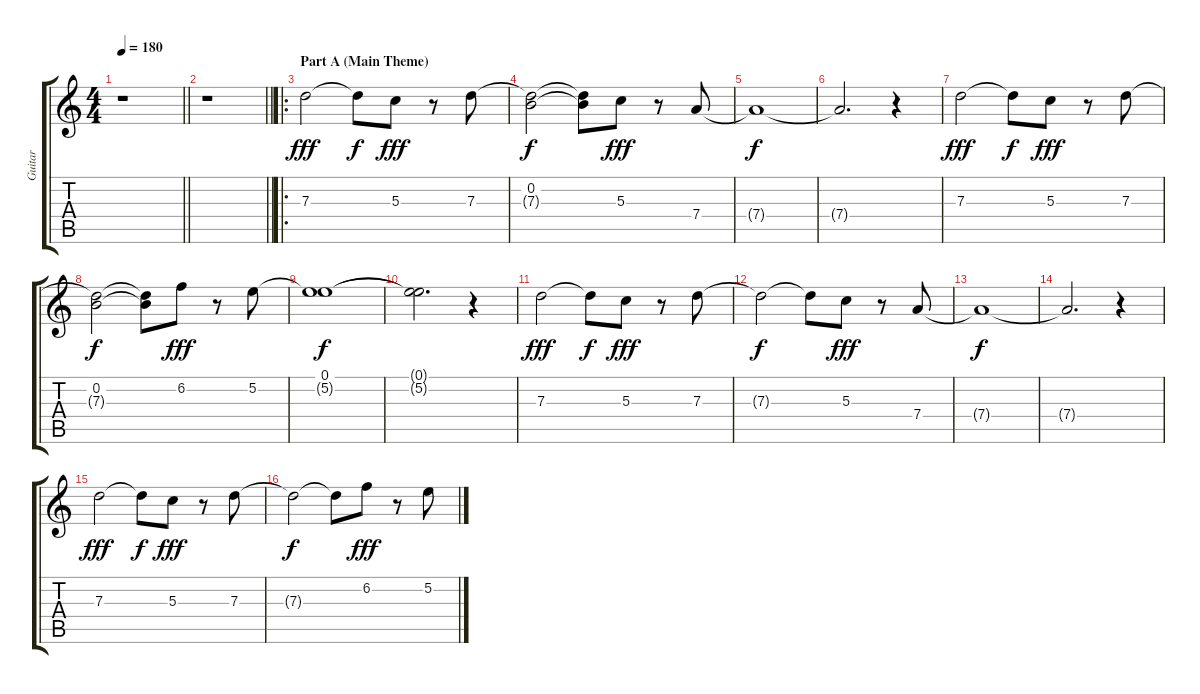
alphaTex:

\track ("Guitar" "Guitar") {instrument overdrivenguitar}
\staff {score tabs}
\tuning (E4 B3 G3 D3 A2 E2) {hide}
\ts (4 4)
\tempo 180
\clef g2
\barLineRight lightlight
\ks c
r.1{dy fff instrument overdrivenguitar} |
\barLineRight lightlight
r.1 |
\ro
\section ("" "Part A (Main Theme)")
7.3.2 7.3{t}.8{dy f} 5.3.8{dy fff} r.8 7.3.8 |
(0.2 7.3{t}).2{dy f} (0.2{t} 7.3{t}).8 5.3.8{dy fff} r.8 7.4.8 |
7.4{t}.1{dy f} |
7.4{t}.2{d} r.4 |
7.3.2{dy fff} 7.3{t}.8{dy f} 5.3.8{dy fff} r.8 7.3.8 |
(0.2 7.3{t}).2{dy f} (0.2{t} 7.3{t}).8 6.2.8{dy fff} r.8 5.2.8 |
(0.1 5.2{t}).1{dy f} |
(0.1{t} 5.2{t}).2{d} r.4 |
7.3.2{dy fff} 7.3{t}.8{dy f} 5.3.8{dy fff} r.8 7.3.8 |
7.3{t}.2{dy f} 7.3{t}.8 5.3.8{dy fff} r.8 7.4.8 |
7.4{t}.1{dy f} |
7.4{t}.2{d} r.4 |
7.3.2{dy fff} 7.3{t}.8{dy f} 5.3.8{dy fff} r.8 7.3.8 |
7.3{t}.2{dy f} 7.3{t}.8 6.2.8{dy fff} r.8 5.2.8
